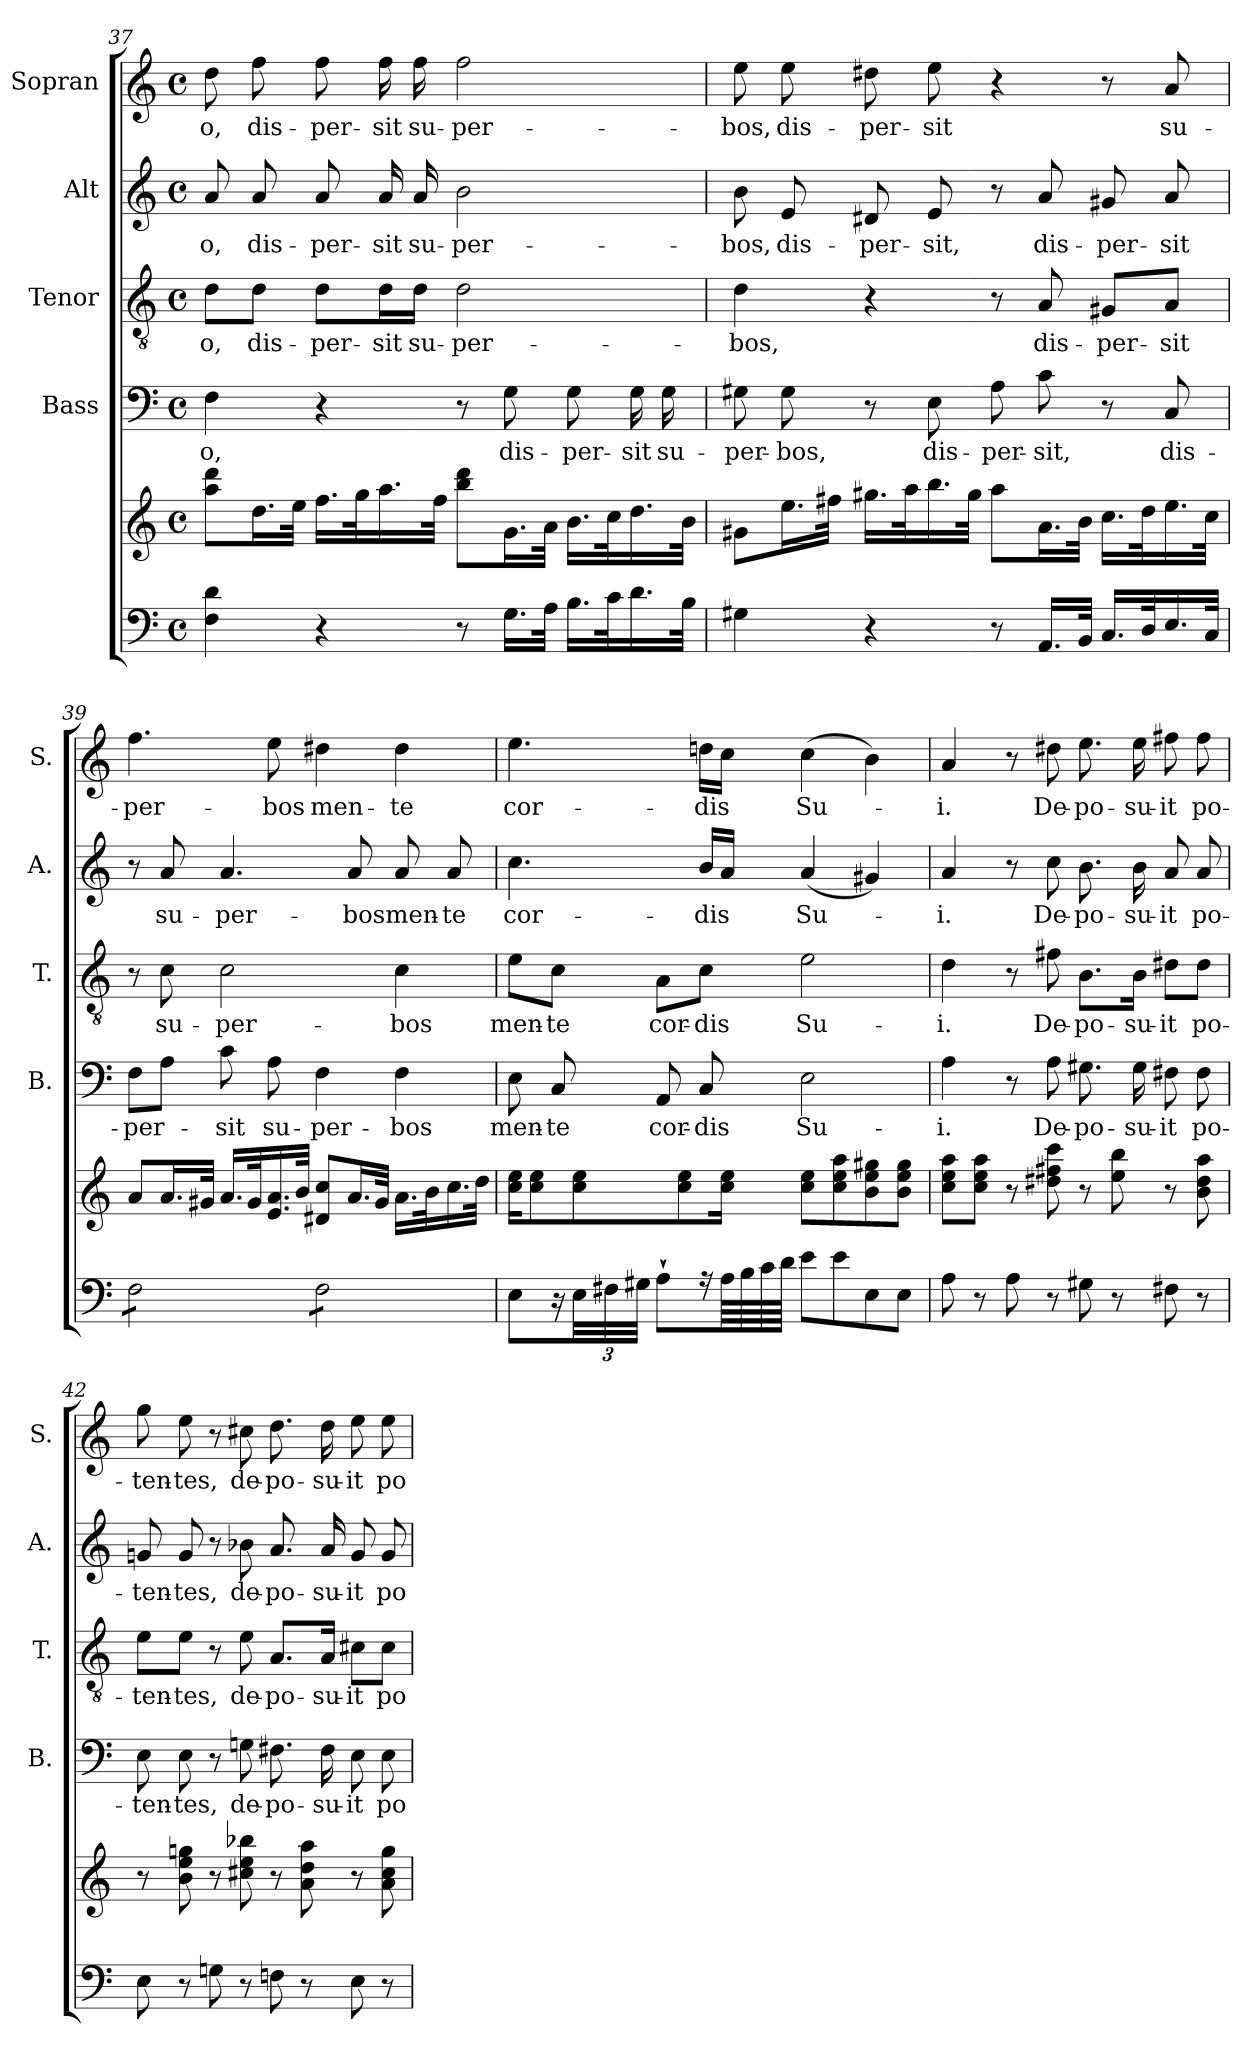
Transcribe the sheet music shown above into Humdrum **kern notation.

**kern	**kern	**kern	**text	**kern	**text	**kern	**text	**kern	**text
*part5	*part5	*part4	*part4	*part3	*part3	*part2	*part2	*part1	*part1
*staff6	*staff5	*staff4	*staff4	*staff3	*staff3	*staff2	*staff2	*staff1	*staff1
*	*	*I"Bass	*	*I"Tenor	*	*I"Alt	*	*I"Sopran	*
*	*	*I'B.	*	*I'T.	*	*I'A.	*	*I'S.	*
!!LO:LB:g=z
*clefF4	*clefG2	*clefF4	*	*clefGv2	*	*clefG2	*	*clefG2	*
*k[]	*k[]	*k[]	*	*k[]	*	*k[]	*	*k[]	*
*C:	*C:	*C:	*	*C:	*	*C:	*	*C:	*
*M4/4	*M4/4	*M4/4	*	*M4/4	*	*M4/4	*	*M4/4	*
*met(c)	*met(c)	*met(c)	*	*met(c)	*	*met(c)	*	*met(c)	*
=37	=37	=37	=37	=37	=37	=37	=37	=37	=37
!	!	!	!LO:LY:b	!	!LO:LY:b	!	!LO:LY:b	!	!LO:LY:b
4F\ 4d\	8aa\ 8ddd\L	4F\	-o,	8d\L	-o,	8a/	-o,	8dd\	-o,
!	!	!	!	!	!LO:LY:b	!	!LO:LY:b	!	!LO:LY:b
.	16.dd\L	.	.	8d\J	dis-	8a/	dis-	8ff\	dis-
.	32ee\JJk	.	.	.	.	.	.	.	.
!	!	!	!	!	!LO:LY:b	!	!LO:LY:b	!	!LO:LY:b
4r	16.ff\LL	4r	.	8d\L	-per-	8a/	-per-	8ff\	-per-
.	32gg\k	.	.	.	.	.	.	.	.
!	!	!	!	!	!LO:LY:b	!	!LO:LY:b	!	!LO:LY:b
.	16.aa\	.	.	16d\L	-sit	16a/	-sit	16ff\	-sit
!	!	!	!	!	!LO:LY:b	!	!LO:LY:b	!	!LO:LY:b
.	.	.	.	16d\JJ	su-	16a/	su-	16ff\	su-
.	32ff\JJk	.	.	.	.	.	.	.	.
!	!	!	!	!	!LO:LY:b	!	!LO:LY:b	!	!LO:LY:b
8r	8bb\ 8ddd\L	8r	.	2d\	-per-	2b\	-per-	2ff\	-per-
!	!	!	!LO:LY:b	!	!	!	!	!	!
16.G\LL	16.g\L	8G\	dis-	.	.	.	.	.	.
32A\JJk	32a\JJk	.	.	.	.	.	.	.	.
!	!	!	!LO:LY:b	!	!	!	!	!	!
16.B\LL	16.b\LL	8G\	-per-	.	.	.	.	.	.
32c\k	32cc\k	.	.	.	.	.	.	.	.
!	!	!	!LO:LY:b	!	!	!	!	!	!
16.d\	16.dd\	16G\	-sit	.	.	.	.	.	.
!	!	!	!LO:LY:b	!	!	!	!	!	!
.	.	16G\	su-	.	.	.	.	.	.
32B\JJk	32b\JJk	.	.	.	.	.	.	.	.
=38	=38	=38	=38	=38	=38	=38	=38	=38	=38
!	!	!	!LO:LY:b	!	!LO:LY:b	!	!LO:LY:b	!	!LO:LY:b
4G#X\	8g#X\L	8G#X\	-per-	4d\	-bos,	8b\	-bos,	8ee\	-bos,
!	!	!	!LO:LY:b	!	!	!	!LO:LY:b	!	!LO:LY:b
.	16.ee\L	8G#\	-bos,	.	.	8e/	dis-	8ee\	dis-
.	32ff#X\JJk	.	.	.	.	.	.	.	.
!	!	!	!	!	!	!	!LO:LY:b	!	!LO:LY:b
4r	16.gg#X\LL	8r	.	4r	.	8d#X/	-per-	8dd#X\	-per-
.	32aa\k	.	.	.	.	.	.	.	.
!	!	!	!LO:LY:b	!	!	!	!LO:LY:b	!	!LO:LY:b
.	16.bb\	8E\	dis-	.	.	8e/	-sit,	8ee\	-sit
.	32gg#\JJk	.	.	.	.	.	.	.	.
!	!	!	!LO:LY:b	!	!	!	!	!	!
8r	8aa\L	8A\	-per-	8r	.	8r	.	4r	.
!	!	!	!LO:LY:b	!	!LO:LY:b	!	!LO:LY:b	!	!
16.AA/LL	16.a\L	8c\	-sit,	8A/	dis-	8a/	dis-	.	.
32BB/JJk	32b\JJk	.	.	.	.	.	.	.	.
!	!	!	!	!	!LO:LY:b	!	!LO:LY:b	!	!
16.C/LL	16.cc\LL	8r	.	8G#X/L	-per-	8g#X/	-per-	8r	.
32D/k	32dd\k	.	.	.	.	.	.	.	.
!	!	!	!LO:LY:b	!	!LO:LY:b	!	!LO:LY:b	!	!LO:LY:b
16.E/	16.ee\	8C/	dis-	8A/J	-sit	8a/	-sit	8a/	su-
32C/JJk	32cc\JJk	.	.	.	.	.	.	.	.
=39	=39	=39	=39	=39	=39	=39	=39	=39	=39
!	!	!	!LO:LY:b	!	!	!	!	!	!LO:LY:b
*tremolo	*	*	*	*	*	*	*	*	*
8F\L	8a/L	8F\L	-per-	8r	.	8r	.	4.ff\	-per-
!	!	!	!	!	!LO:LY:b	!	!LO:LY:b	!	!
8F\	16.a/L	8A\J	.	8c\	su-	8a/	su-	.	.
.	32g#X/JJk	.	.	.	.	.	.	.	.
!	!	!	!LO:LY:b	!	!LO:LY:b	!	!LO:LY:b	!	!
8F\	16.a/LL	8c\	-sit	2c\	-per-	4.a/	-per-	.	.
.	32g#/k	.	.	.	.	.	.	.	.
!	!	!	!LO:LY:b	!	!	!	!	!	!LO:LY:b
8F\J	16.e/ 16.a/	8A\	su-	.	.	.	.	8ee\	-bos
.	32b/JJk	.	.	.	.	.	.	.	.
!	!	!	!LO:LY:b	!	!	!	!	!	!LO:LY:b
8F\L	8d#X/ 8cc/L	4F\	-per-	.	.	.	.	4dd#X\	men-
!	!	!	!	!	!	!	!LO:LY:b	!	!
8F\	16.a/L	.	.	.	.	8a/	-bos	.	.
.	32g#/JJk	.	.	.	.	.	.	.	.
!	!	!	!LO:LY:b	!	!LO:LY:b	!	!LO:LY:b	!	!LO:LY:b
8F\	16.a\LL	4F\	-bos	4c\	-bos	8a/	men-	4dd#\	-te
.	32b\k	.	.	.	.	.	.	.	.
!	!	!	!	!	!	!	!LO:LY:b	!	!
8F\J	16.cc\	.	.	.	.	8a/	-te	.	.
*Xtremolo	*	*	*	*	*	*	*	*	*
.	32dd\JJk	.	.	.	.	.	.	.	.
!!LO:PB:g=z
=40	=40	=40	=40	=40	=40	=40	=40	=40	=40
!	!	!	!LO:LY:b	!	!LO:LY:b	!	!LO:LY:b	!	!LO:LY:b
8E\L	16cc\ 16ee\KL	8E\	men-	8e\L	men-	4.cc\	cor-	4.ee\	cor-
.	8cc\ 8ee\	.	.	.	.	.	.	.	.
!	!	!	!LO:LY:b	!	!LO:LY:b	!	!	!	!
16r	.	8C/	-te	8c\J	-te	.	.	.	.
48E\LL	8cc\ 8ee\	.	.	.	.	.	.	.	.
48F#X\	.	.	.	.	.	.	.	.	.
48G#X\JJJ	.	.	.	.	.	.	.	.	.
!	!	!	!LO:LY:b	!	!LO:LY:b	!	!	!	!
8A`>\L	.	8AA/	cor-	8A\L	cor-	.	.	.	.
.	8cc\ 8ee\	.	.	.	.	.	.	.	.
!	!	!	!LO:LY:b	!	!LO:LY:b	!	!LO:LY:b	!	!LO:LY:b
16r	.	8C/	-dis	8c\J	-dis	16b/LL	-dis	16ddn\LL	-dis
64A\LLL	16cc\ 16ee\Jk	.	.	.	.	16a/JJ	.	16cc\JJ	.
64B\	.	.	.	.	.	.	.	.	.
64c\	.	.	.	.	.	.	.	.	.
64d\JJJJ	.	.	.	.	.	.	.	.	.
!	!	!	!LO:LY:b	!	!LO:LY:b	!	!LO:LY:b	!	!LO:LY:b
8e\L	8cc\ 8ee\L	2E\	Su-	2e\	Su-	(<4a/	Su-	(>4cc\	Su-
8e\	8cc\ 8ee\ 8aa\	.	.	.	.	.	.	.	.
8E\	8b\ 8ee\ 8gg#X\	.	.	.	.	4g#X/)	.	4b\)	.
8E\J	8b\ 8ee\ 8gg#\J	.	.	.	.	.	.	.	.
=41	=41	=41	=41	=41	=41	=41	=41	=41	=41
!	!	!	!LO:LY:b	!	!LO:LY:b	!	!LO:LY:b	!	!LO:LY:b
8A\	8cc\ 8ee\ 8aa\L	4A\	-i.	4d\	-i.	4a/	-i.	4a/	-i.
8r	8cc\ 8ee\ 8aa\J	.	.	.	.	.	.	.	.
8A\	8r	8r	.	8r	.	8r	.	8r	.
!	!	!	!LO:LY:b	!	!LO:LY:b	!	!LO:LY:b	!	!LO:LY:b
8r	8dd#X\ 8ff#X\ 8ccc\	8A\	De-	8f#X\	De-	8cc\	De-	8dd#X\	De-
!	!	!	!LO:LY:b	!	!LO:LY:b	!	!LO:LY:b	!	!LO:LY:b
8G#X\	8r	8.G#X\	-po-	8.B\L	-po-	8.b\	-po-	8.ee\	-po-
8r	8ee\ 8bb\	.	.	.	.	.	.	.	.
!	!	!	!LO:LY:b	!	!LO:LY:b	!	!LO:LY:b	!	!LO:LY:b
.	.	16G#\	-su-	16B\Jk	-su-	16b\	-su-	16ee\	-su-
!	!	!	!LO:LY:b	!	!LO:LY:b	!	!LO:LY:b	!	!LO:LY:b
8F#X\	8r	8F#X\	-it	8d#X\L	-it	8a/	-it	8ff#X\	-it
!	!	!	!LO:LY:b	!	!LO:LY:b	!	!LO:LY:b	!	!LO:LY:b
8r	8b\ 8dd#\ 8aa\	8F#\	po-	8d#\J	po-	8a/	po-	8ff#\	po-
=42	=42	=42	=42	=42	=42	=42	=42	=42	=42
!	!	!	!LO:LY:b	!	!LO:LY:b	!	!LO:LY:b	!	!LO:LY:b
8E\	8r	8E\	-ten-	8e\L	-ten-	8gn/	-ten-	8gg\	-ten-
!	!	!	!LO:LY:b	!	!LO:LY:b	!	!LO:LY:b	!	!LO:LY:b
8r	8b\ 8ee\ 8ggn\	8E\	-tes,	8e\J	-tes,	8g/	-tes,	8ee\	-tes,
8Gn\	8r	8r	.	8r	.	8r	.	8r	.
!	!	!	!LO:LY:b	!	!LO:LY:b	!	!LO:LY:b	!	!LO:LY:b
8r	8cc#X\ 8ee\ 8bb-X\	8Gn\	de-	8e\	de-	8b-X\	de-	8cc#X\	de-
!	!	!	!LO:LY:b	!	!LO:LY:b	!	!LO:LY:b	!	!LO:LY:b
8Fn\	8r	8.F#X\	-po-	8.A/L	-po-	8.a/	-po-	8.dd\	-po-
8r	8a\ 8dd\ 8aa\	.	.	.	.	.	.	.	.
!	!	!	!LO:LY:b	!	!LO:LY:b	!	!LO:LY:b	!	!LO:LY:b
.	.	16F#\	-su-	16A/Jk	-su-	16a/	-su-	16dd\	-su-
!	!	!	!LO:LY:b	!	!LO:LY:b	!	!LO:LY:b	!	!LO:LY:b
8E\	8r	8E\	-it	8c#X\L	-it	8g/	-it	8ee\	-it
!	!	!	!LO:LY:b	!	!LO:LY:b	!	!LO:LY:b	!	!LO:LY:b
8r	8a\ 8cc#\ 8gg\	8E\	po-	8c#\J	po-	8g/	po-	8ee\	po-
=	=	=	=	=	=	=	=	=	=
*-	*-	*-	*-	*-	*-	*-	*-	*-	*-
